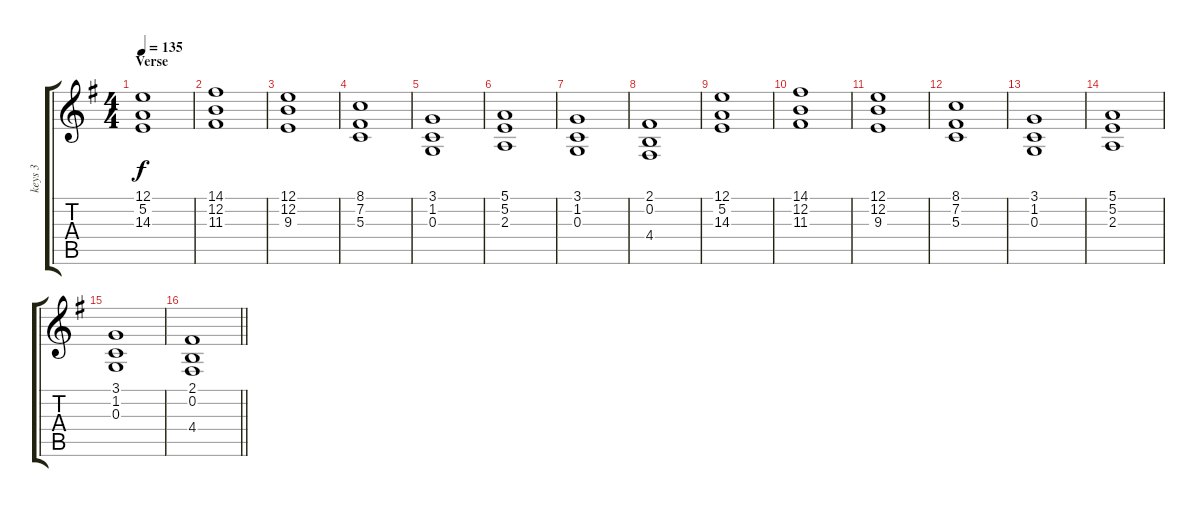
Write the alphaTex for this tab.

\track ("keys 3" "keys 3") {instrument stringensemble1}
\staff {score tabs}
\tuning (E4 B3 G3 D3 A2 E2) {hide}
\ts (4 4)
\section ("" "Verse")
\tempo 135
\clef g2
\ks eminor
(12.1 5.2 14.3).1{dy f} |
(14.1 12.2 11.3).1 |
(12.1 12.2 9.3).1 |
(8.1 7.2 5.3).1 |
(3.1 1.2 0.3).1 |
(5.1 5.2 2.3).1 |
(3.1 1.2 0.3).1 |
(2.1 0.2 4.4).1 |
(12.1 5.2 14.3).1 |
(14.1 12.2 11.3).1 |
(12.1 12.2 9.3).1 |
(8.1 7.2 5.3).1 |
(3.1 1.2 0.3).1 |
(5.1 5.2 2.3).1 |
(3.1 1.2 0.3).1 |
\barLineRight lightlight
(2.1 0.2 4.4).1
